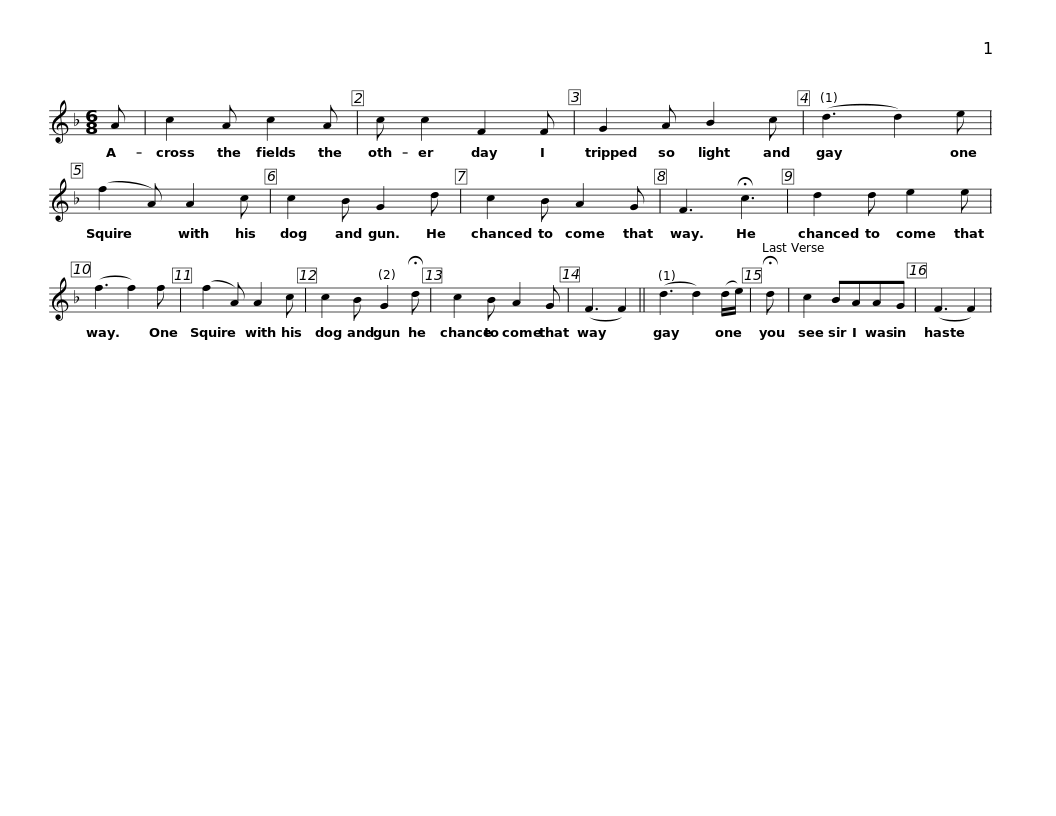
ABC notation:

X:1
L:1/8
M:6/8
I:linebreak $
K:F
V:1 treble
V:1
 A | c2 A c2 A | c c2 F2 F | G2 A B2 c | (d3 d2) e | %5
 (f2 A) A2 c |$ c2 B G2 d | c2 B A2 G | F3 !fermata!c3 | d2 d e2 e | %10
 (f3 f2) f | (f2 A) A2 c |$ c2 B G2 !fermata!d | c2 B A2 G | (F3 F2) || %15
 (d3 d2) (d/e/) | !fermata!d | c2 BAAG | (F3 F2) | %19
